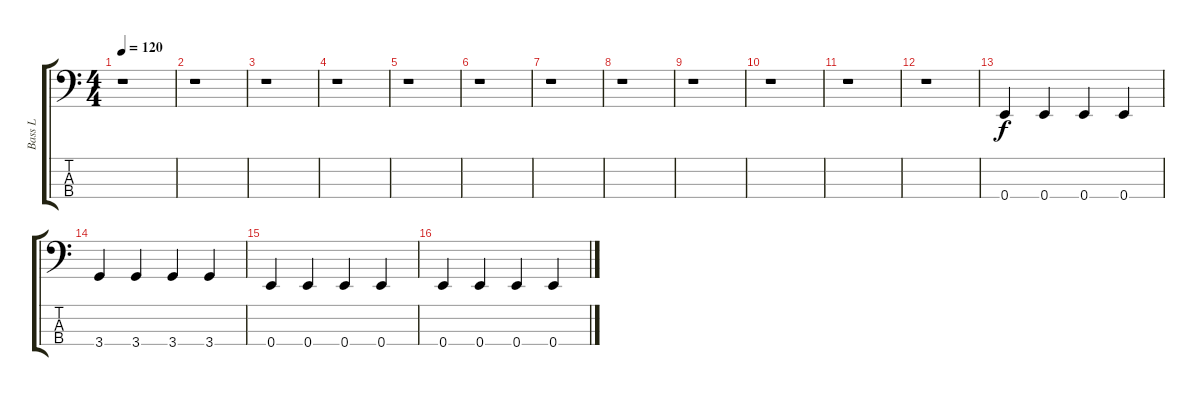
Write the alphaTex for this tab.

\track ("Bass L" "Bass L") {instrument acousticbass}
\staff {score tabs}
\tuning (G2 D2 A1 E1) {hide}
\ts (4 4)
\tempo 120
\clef f4
\ks c
r.1{dy f instrument acousticbass} |
r.1 |
r.1 |
r.1 |
r.1 |
r.1 |
r.1 |
r.1 |
r.1 |
r.1 |
r.1 |
r.1 |
0.4.4 0.4.4 0.4.4 0.4.4 |
3.4.4 3.4.4 3.4.4 3.4.4 |
0.4.4 0.4.4 0.4.4 0.4.4 |
0.4.4 0.4.4 0.4.4 0.4.4
